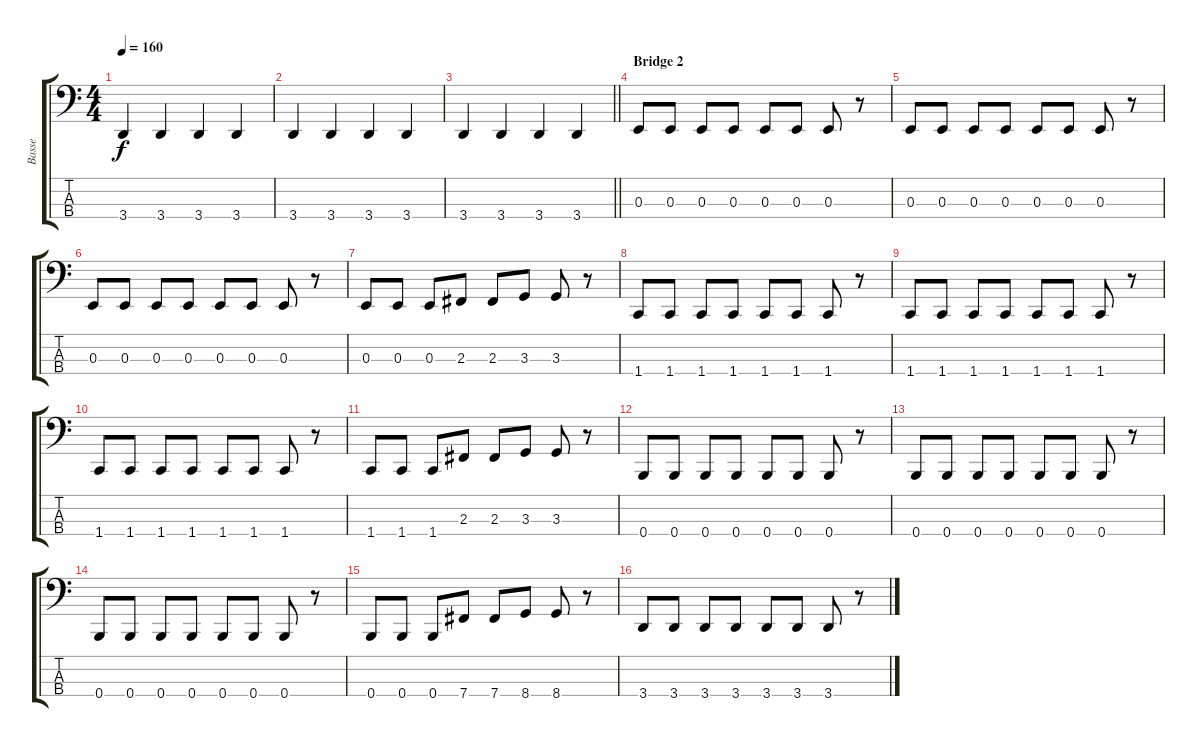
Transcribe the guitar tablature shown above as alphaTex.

\track ("Basse" "Basse") {instrument electricbassfinger}
\staff {score tabs}
\tuning (D2 A1 E1 B0) {hide}
\ts (4 4)
\tempo 160
\clef f4
\ks c
3.4.4{dy f} 3.4.4 3.4.4 3.4.4 |
3.4.4 3.4.4 3.4.4 3.4.4 |
\barLineRight lightlight
3.4.4 3.4.4 3.4.4 3.4.4 |
\section ("" "Bridge 2")
0.3.8 0.3.8 0.3.8 0.3.8 0.3.8 0.3.8 0.3.8 r.8 |
0.3.8 0.3.8 0.3.8 0.3.8 0.3.8 0.3.8 0.3.8 r.8 |
0.3.8 0.3.8 0.3.8 0.3.8 0.3.8 0.3.8 0.3.8 r.8 |
0.3.8 0.3.8 0.3.8 2.3.8 2.3.8 3.3.8 3.3.8 r.8 |
1.4.8 1.4.8 1.4.8 1.4.8 1.4.8 1.4.8 1.4.8 r.8 |
1.4.8 1.4.8 1.4.8 1.4.8 1.4.8 1.4.8 1.4.8 r.8 |
1.4.8 1.4.8 1.4.8 1.4.8 1.4.8 1.4.8 1.4.8 r.8 |
1.4.8 1.4.8 1.4.8 2.3.8 2.3.8 3.3.8 3.3.8 r.8 |
0.4.8 0.4.8 0.4.8 0.4.8 0.4.8 0.4.8 0.4.8 r.8 |
0.4.8 0.4.8 0.4.8 0.4.8 0.4.8 0.4.8 0.4.8 r.8 |
0.4.8 0.4.8 0.4.8 0.4.8 0.4.8 0.4.8 0.4.8 r.8 |
0.4.8 0.4.8 0.4.8 7.4.8 7.4.8 8.4.8 8.4.8 r.8 |
3.4.8 3.4.8 3.4.8 3.4.8 3.4.8 3.4.8 3.4.8 r.8
